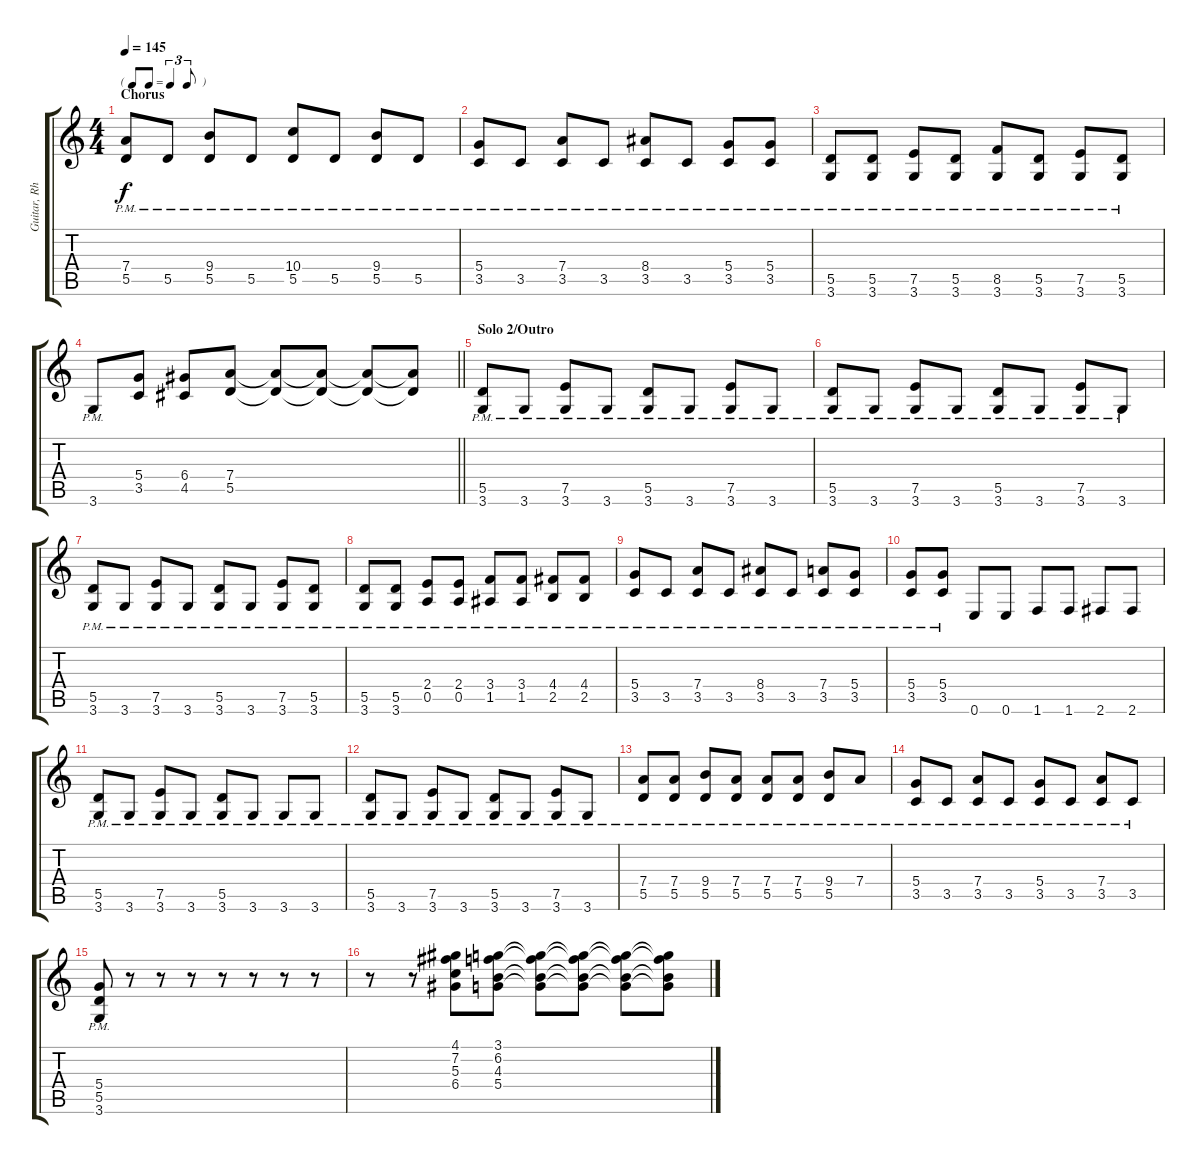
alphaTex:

\track ("Guitar, Rhythm" "Guitar, Rh") {instrument overdrivenguitar}
\staff {score tabs}
\tuning (E4 B3 G3 D3 A2 E2) {hide}
\ts (4 4)
\tf triplet8th
\section ("" "Chorus")
\tempo 145
\clef g2
\ks c
(7.4{pm} 5.5{pm}).8{dy f} 5.5{pm}.8 (9.4{pm} 5.5{pm}).8 5.5{pm}.8 (10.4{pm} 5.5{pm}).8 5.5{pm}.8 (9.4{pm} 5.5{pm}).8 5.5{pm}.8 |
(5.4{pm} 3.5{pm}).8 3.5{pm}.8 (7.4{pm} 3.5{pm}).8 3.5{pm}.8 (8.4{pm} 3.5{pm}).8 3.5{pm}.8 (5.4{pm} 3.5{pm}).8 (5.4{pm} 3.5{pm}).8 |
(5.5{pm} 3.6{pm}).8 (5.5{pm} 3.6{pm}).8 (7.5{pm} 3.6{pm}).8 (5.5{pm} 3.6{pm}).8 (8.5{pm} 3.6{pm}).8 (5.5{pm} 3.6{pm}).8 (7.5{pm} 3.6{pm}).8 (5.5{pm} 3.6{pm}).8 |
\barLineRight lightlight
3.6{pm}.8 (5.4 3.5).8 (6.4 4.5).8 (7.4 5.5).8 (7.4{t} 5.5{t}).8 (7.4{t} 5.5{t}).8 (7.4{t} 5.5{t}).8 (7.4{t} 5.5{t}).8 |
\section ("" "Solo 2/Outro")
(5.5{pm} 3.6{pm}).8 3.6{pm}.8 (7.5{pm} 3.6{pm}).8 3.6{pm}.8 (5.5{pm} 3.6{pm}).8 3.6{pm}.8 (7.5{pm} 3.6{pm}).8 3.6{pm}.8 |
(5.5{pm} 3.6{pm}).8 3.6{pm}.8 (7.5{pm} 3.6{pm}).8 3.6{pm}.8 (5.5{pm} 3.6{pm}).8 3.6{pm}.8 (7.5{pm} 3.6{pm}).8 3.6{pm}.8 |
(5.5{pm} 3.6{pm}).8 3.6{pm}.8 (7.5{pm} 3.6{pm}).8 3.6{pm}.8 (5.5{pm} 3.6{pm}).8 3.6{pm}.8 (7.5{pm} 3.6{pm}).8 (5.5{pm} 3.6{pm}).8 |
(5.5{pm} 3.6{pm}).8 (5.5{pm} 3.6{pm}).8 (2.4{pm} 0.5{pm}).8 (2.4{pm} 0.5{pm}).8 (3.4{pm} 1.5{pm}).8 (3.4{pm} 1.5{pm}).8 (4.4{pm} 2.5{pm}).8 (4.4{pm} 2.5{pm}).8 |
(5.4{pm} 3.5{pm}).8 3.5{pm}.8 (7.4{pm} 3.5{pm}).8 3.5{pm}.8 (8.4{pm} 3.5{pm}).8 3.5{pm}.8 (7.4{pm} 3.5{pm}).8 (5.4{pm} 3.5{pm}).8 |
(5.4{pm} 3.5{pm}).8 (5.4{pm} 3.5{pm}).8 0.6.8 0.6.8 1.6.8 1.6.8 2.6.8 2.6.8 |
(5.5{pm} 3.6{pm}).8 3.6{pm}.8 (7.5{pm} 3.6{pm}).8 3.6{pm}.8 (5.5{pm} 3.6{pm}).8 3.6{pm}.8 3.6{pm}.8 3.6{pm}.8 |
(5.5{pm} 3.6{pm}).8 3.6{pm}.8 (7.5{pm} 3.6{pm}).8 3.6{pm}.8 (5.5{pm} 3.6{pm}).8 3.6{pm}.8 (7.5{pm} 3.6{pm}).8 3.6{pm}.8 |
(7.4{pm} 5.5{pm}).8 (7.4{pm} 5.5{pm}).8 (9.4{pm} 5.5{pm}).8 (7.4{pm} 5.5{pm}).8 (7.4{pm} 5.5{pm}).8 (7.4{pm} 5.5{pm}).8 (9.4{pm} 5.5{pm}).8 7.4{pm}.8 |
(5.4{pm} 3.5{pm}).8 3.5{pm}.8 (7.4{pm} 3.5{pm}).8 3.5{pm}.8 (5.4{pm} 3.5{pm}).8 3.5{pm}.8 (7.4{pm} 3.5{pm}).8 3.5{pm}.8 |
(5.4{pm} 5.5{pm} 3.6{pm}).8 r.8 r.8 r.8 r.8 r.8 r.8 r.8 |
r.8 r.8 (4.1 7.2 5.3 6.4).8 (3.1 6.2 4.3 5.4).8 (3.1{t} 6.2{t} 4.3{t} 5.4{t}).8 (3.1{t} 6.2{t} 4.3{t} 5.4{t}).8 (3.1{t} 6.2{t} 4.3{t} 5.4{t}).8 (3.1{t} 6.2{t} 4.3{t} 5.4{t}).8
